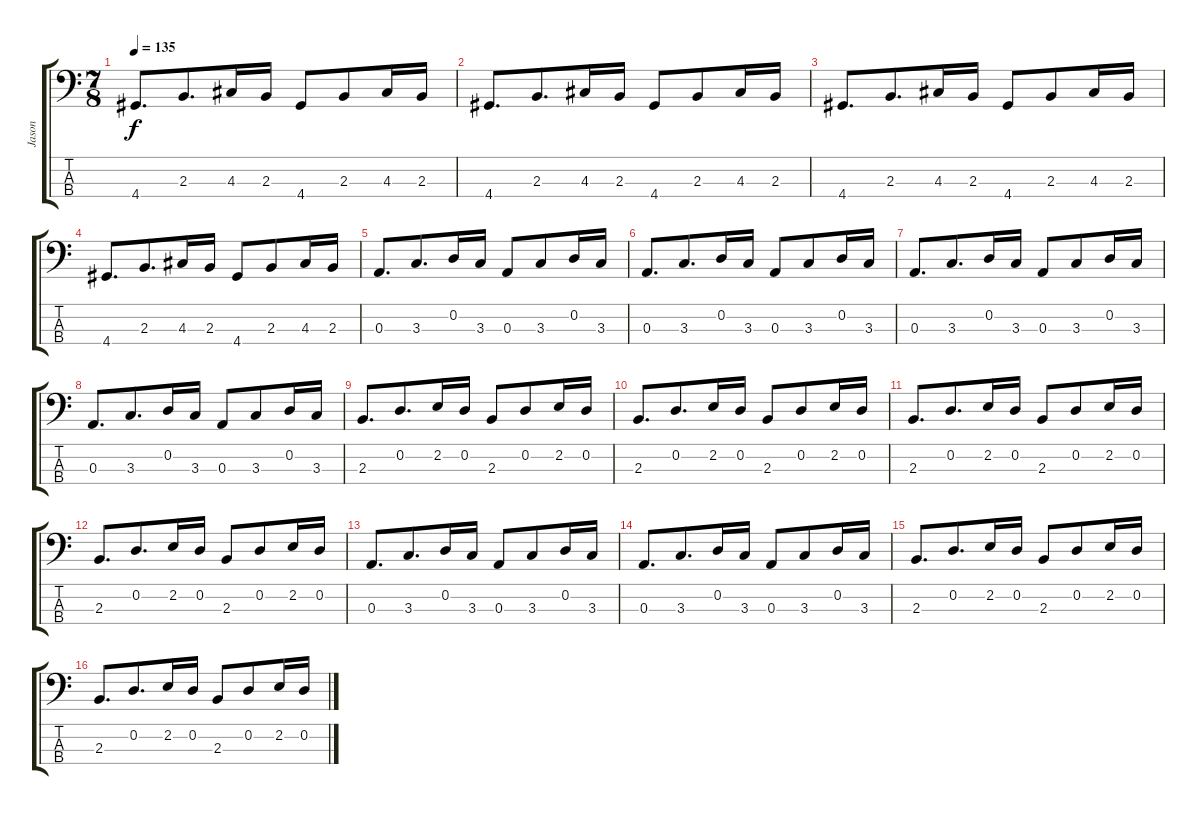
\track ("Jason" "Jason") {instrument electricbasspick}
\staff {score tabs}
\tuning (G2 D2 A1 E1) {hide}
\ts (7 8)
\tempo 135
\clef f4
\ks c
4.4.8{d dy f} 2.3.8{d} 4.3.16 2.3.16 4.4.8 2.3.8 4.3.16 2.3.16 |
4.4.8{d} 2.3.8{d} 4.3.16 2.3.16 4.4.8 2.3.8 4.3.16 2.3.16 |
4.4.8{d} 2.3.8{d} 4.3.16 2.3.16 4.4.8 2.3.8 4.3.16 2.3.16 |
4.4.8{d} 2.3.8{d} 4.3.16 2.3.16 4.4.8 2.3.8 4.3.16 2.3.16 |
0.3.8{d} 3.3.8{d} 0.2.16 3.3.16 0.3.8 3.3.8 0.2.16 3.3.16 |
0.3.8{d} 3.3.8{d} 0.2.16 3.3.16 0.3.8 3.3.8 0.2.16 3.3.16 |
0.3.8{d} 3.3.8{d} 0.2.16 3.3.16 0.3.8 3.3.8 0.2.16 3.3.16 |
0.3.8{d} 3.3.8{d} 0.2.16 3.3.16 0.3.8 3.3.8 0.2.16 3.3.16 |
2.3.8{d} 0.2.8{d} 2.2.16 0.2.16 2.3.8 0.2.8 2.2.16 0.2.16 |
2.3.8{d} 0.2.8{d} 2.2.16 0.2.16 2.3.8 0.2.8 2.2.16 0.2.16 |
2.3.8{d} 0.2.8{d} 2.2.16 0.2.16 2.3.8 0.2.8 2.2.16 0.2.16 |
2.3.8{d} 0.2.8{d} 2.2.16 0.2.16 2.3.8 0.2.8 2.2.16 0.2.16 |
0.3.8{d} 3.3.8{d} 0.2.16 3.3.16 0.3.8 3.3.8 0.2.16 3.3.16 |
0.3.8{d} 3.3.8{d} 0.2.16 3.3.16 0.3.8 3.3.8 0.2.16 3.3.16 |
2.3.8{d} 0.2.8{d} 2.2.16 0.2.16 2.3.8 0.2.8 2.2.16 0.2.16 |
2.3.8{d} 0.2.8{d} 2.2.16 0.2.16 2.3.8 0.2.8 2.2.16 0.2.16
